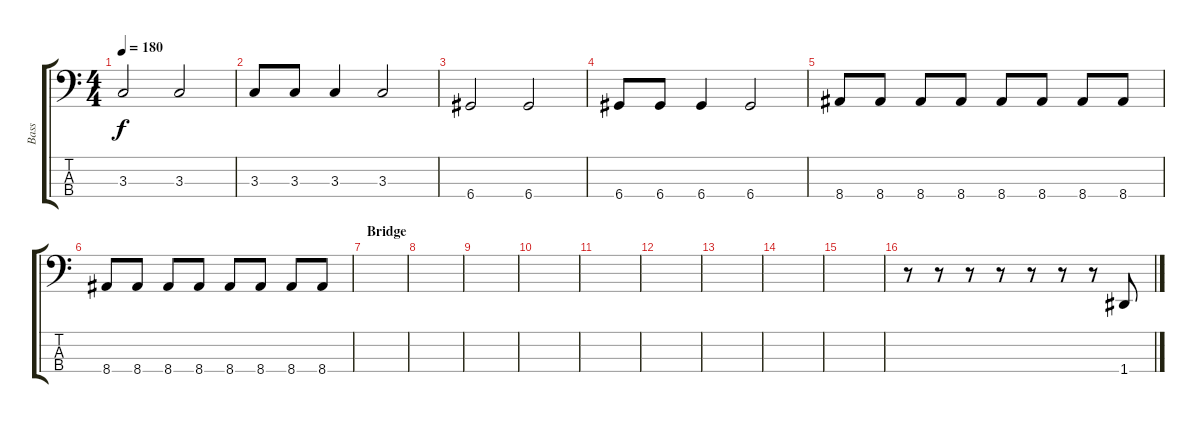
\track ("Bass" "Bass") {instrument electricbasspick}
\staff {score tabs}
\tuning (G2 D2 A1 D1) {hide}
\ts (4 4)
\tempo 180
\clef f4
\ks c
3.3.2{dy f} 3.3.2 |
3.3.8 3.3.8 3.3.4 3.3.2 |
6.4.2 6.4.2 |
6.4.8 6.4.8 6.4.4 6.4.2 |
8.4.8 8.4.8 8.4.8 8.4.8 8.4.8 8.4.8 8.4.8 8.4.8 |
8.4.8 8.4.8 8.4.8 8.4.8 8.4.8 8.4.8 8.4.8 8.4.8 |
\section ("" "Bridge")
|
|
|
|
|
|
|
|
|
r.8 r.8 r.8 r.8 r.8 r.8 r.8 1.4.8
